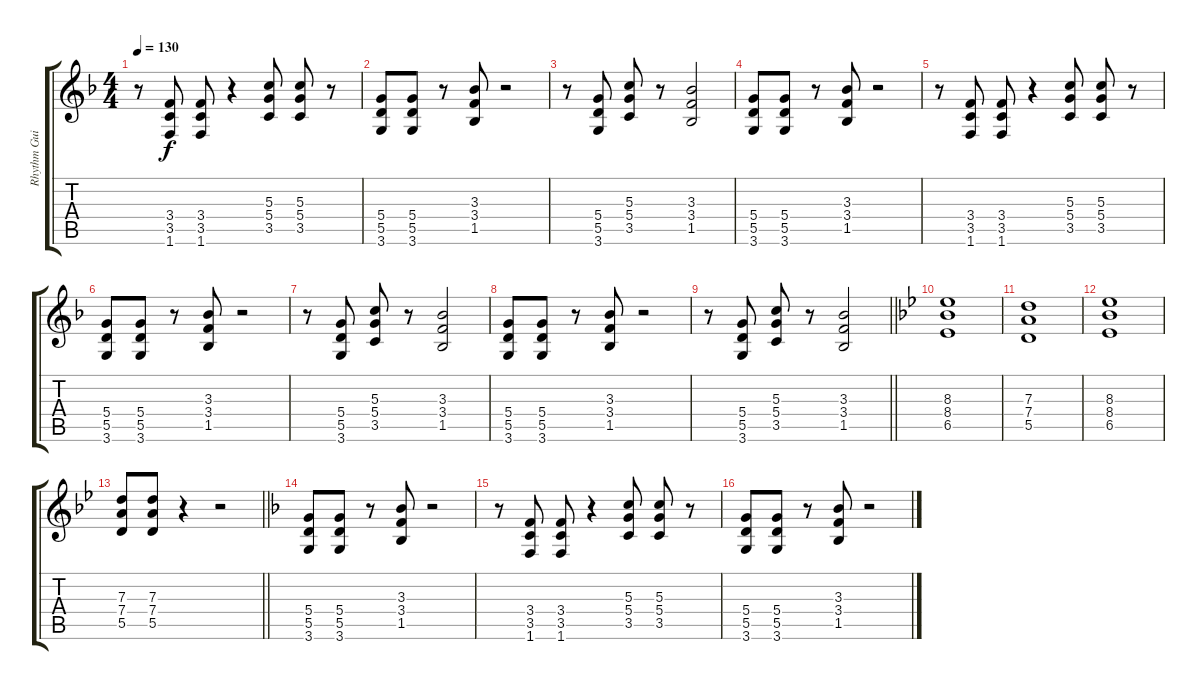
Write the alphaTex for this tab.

\track ("Rhythm Guitar - Aldo Nova" "Rhythm Gui") {instrument distortionguitar}
\staff {score tabs}
\tuning (E4 B3 G3 D3 A2 E2) {hide}
\ts (4 4)
\tempo 130
\clef g2
\ks f
r.8{dy f} (3.4 3.5 1.6).8 (3.4 3.5 1.6).8 r.4 (5.3 5.4 3.5).8 (5.3 5.4 3.5).8 r.8 |
(5.4 5.5 3.6).8 (5.4 5.5 3.6).8 r.8 (3.3 3.4 1.5).8 r.2 |
r.8 (5.4 5.5 3.6).8 (5.3 5.4 3.5).8 r.8 (3.3 3.4 1.5).2 |
(5.4 5.5 3.6).8 (5.4 5.5 3.6).8 r.8 (3.3 3.4 1.5).8 r.2 |
r.8 (3.4 3.5 1.6).8 (3.4 3.5 1.6).8 r.4 (5.3 5.4 3.5).8 (5.3 5.4 3.5).8 r.8 |
(5.4 5.5 3.6).8 (5.4 5.5 3.6).8 r.8 (3.3 3.4 1.5).8 r.2 |
r.8 (5.4 5.5 3.6).8 (5.3 5.4 3.5).8 r.8 (3.3 3.4 1.5).2 |
(5.4 5.5 3.6).8 (5.4 5.5 3.6).8 r.8 (3.3 3.4 1.5).8 r.2 |
\barLineRight lightlight
r.8 (5.4 5.5 3.6).8 (5.3 5.4 3.5).8 r.8 (3.3 3.4 1.5).2 |
\ks bb
(8.3 8.4 6.5).1 |
(7.3 7.4 5.5).1 |
(8.3 8.4 6.5).1 |
\barLineRight lightlight
(7.3 7.4 5.5).8 (7.3 7.4 5.5).8 r.4 r.2 |
\ks f
(5.4 5.5 3.6).8 (5.4 5.5 3.6).8 r.8 (3.3 3.4 1.5).8 r.2 |
r.8 (3.4 3.5 1.6).8 (3.4 3.5 1.6).8 r.4 (5.3 5.4 3.5).8 (5.3 5.4 3.5).8 r.8 |
(5.4 5.5 3.6).8 (5.4 5.5 3.6).8 r.8 (3.3 3.4 1.5).8 r.2
